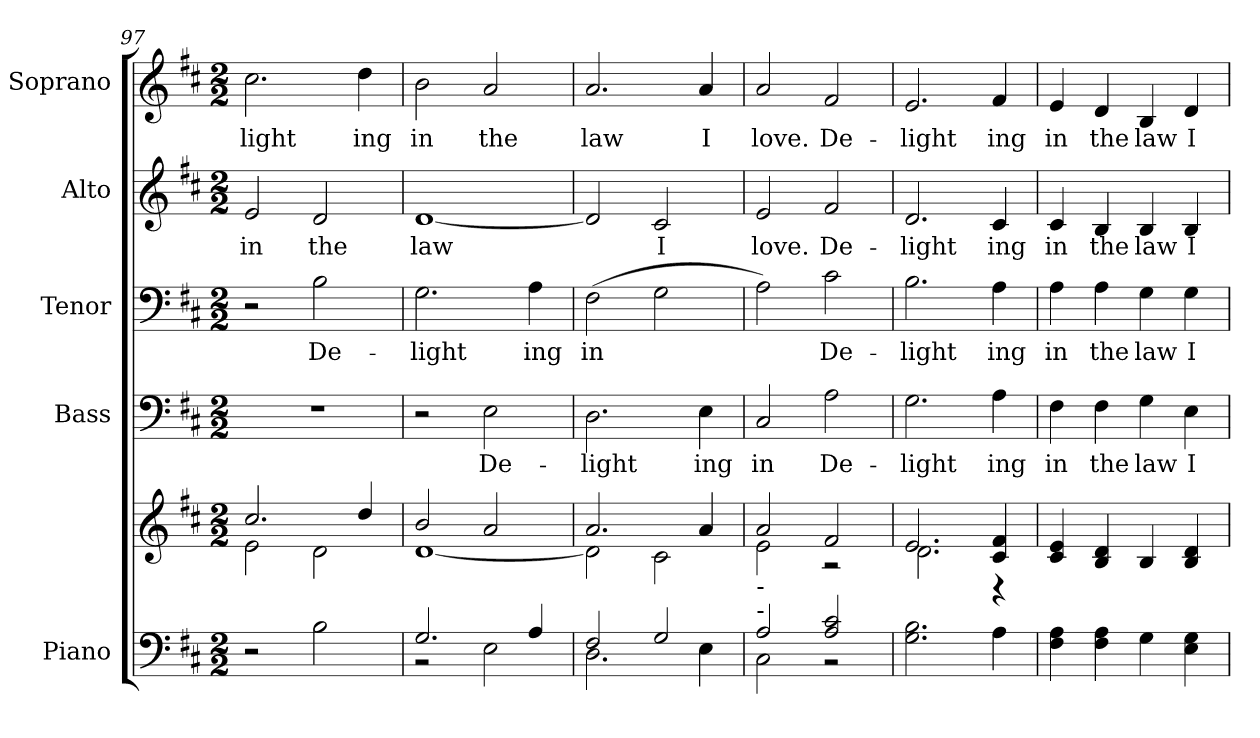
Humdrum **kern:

**kern	**kern	**kern	**text	**kern	**text	**kern	**text	**kern	**text
*part5	*part5	*part4	*part4	*part3	*part3	*part2	*part2	*part1	*part1
*staff6	*staff5	*staff4	*staff4	*staff3	*staff3	*staff2	*staff2	*staff1	*staff1
*I"Piano	*	*I"Bass	*	*I"Tenor	*	*I"Alto	*	*I"Soprano	*
*I'Pno.	*	*I'B.	*	*I'T.	*	*I'A.	*	*I'S.	*
*clefF4	*clefG2	*clefF4	*	*clefF4	*	*clefG2	*	*clefG2	*
*k[f#c#]	*k[f#c#]	*k[f#c#]	*	*k[f#c#]	*	*k[f#c#]	*	*k[f#c#]	*
*D:	*D:	*D:	*	*D:	*	*D:	*	*D:	*
*M2/2	*M2/2	*M2/2	*	*M2/2	*	*M2/2	*	*M2/2	*
=97	=97	=97	=97	=97	=97	=97	=97	=97	=97
*	*^	*	*	*	*	*	*	*	*
!	!	!	!	!	!	!	!	!LO:LY:b:color=#000000	!	!
!	!	!	!	!	!	!	!	!	!	!LO:LY:b:color=#000000
2r	2.cc#i/	2ei\	1r	.	2r	.	2ei/	in	2.cc#i\	-light
!	!	!	!	!	!	!LO:LY:b:color=#000000	!	!	!	!
!	!	!	!	!	!	!	!	!LO:LY:b:color=#000000	!	!
2Bi\	.	2di\	.	.	2Bi\	De-	2di/	the	.	.
!	!	!	!	!	!	!	!	!	!	!LO:LY:b:color=#000000
.	4ddi/	.	.	.	.	.	.	.	4ddi\	ing
=98	=98	=98	=98	=98	=98	=98	=98	=98	=98	=98
*^	*	*	*	*	*	*	*	*	*	*
!	!	!	!	!	!	!	!LO:LY:b:color=#000000	!	!	!	!
!	!	!	!	!	!	!	!	!	!LO:LY:b:color=#000000	!	!
!	!	!	!	!	!	!	!	!	!	!	!LO:LY:b:color=#000000
2.Gi/	2r	2bi/	[<1di	2r	.	2.Gi\	-light	[<1di	law	2bi\	in
!	!	!	!	!	!LO:LY:b:color=#000000	!	!	!	!	!	!
!	!	!	!	!	!	!	!	!	!	!	!LO:LY:b:color=#000000
.	2Ei\	2ai/	.	2Ei\	De-	.	.	.	.	2ai/	the
!	!	!	!	!	!	!	!LO:LY:b:color=#000000	!	!	!	!
4Ai/	.	.	.	.	.	4Ai\	ing	.	.	.	.
=99	=99	=99	=99	=99	=99	=99	=99	=99	=99	=99	=99
!	!	!	!	!	!LO:LY:b:color=#000000	!	!	!	!	!	!
!	!	!	!	!	!	!	!LO:LY:b:color=#000000	!	!	!	!
!	!	!	!	!	!	!	!	!	!	!	!LO:LY:b:color=#000000
2F#i/	2.Di\	2.ai/	2di\]	2.Di\	-light	(2F#i\	in	2di/]	.	2.ai/	law
!	!	!	!	!	!	!	!	!	!LO:LY:b:color=#000000	!	!
2Gi/	.	.	2c#i\	.	.	2Gi\	.	2c#i/	I	.	.
!	!	!	!	!	!LO:LY:b:color=#000000	!	!	!	!	!	!
!	!	!	!	!	!	!	!	!	!	!	!LO:LY:b:color=#000000
.	4Ei\	4ai/	.	4Ei\	ing	.	.	.	.	4ai/	I
=100	=100	=100	=100	=100	=100	=100	=100	=100	=100	=100	=100
!	!	!	!	!	!LO:LY:b:color=#000000	!	!	!	!	!	!
!	!	!	!	!	!	!	!	!	!LO:LY:b:color=#000000	!	!
!	!	!LO:TX:b:t=-	!	!	!	!	!	!	!	!	!
!LO:TX:a:t=-	!	!	!	!	!	!	!	!	!	!	!
!	!	!	!	!	!	!	!	!	!	!	!LO:LY:b:color=#000000
2Ai/	2C#i\	2ai/	2ei\	2C#i/	in	2Ai\)	.	2ei/	love.	2ai/	love.
!	!	!	!	!	!LO:LY:b:color=#000000	!	!	!	!	!	!
!	!	!	!	!	!	!	!LO:LY:b:color=#000000	!	!	!	!
!	!	!	!	!	!	!	!	!	!LO:LY:b:color=#000000	!	!
!	!	!	!	!	!	!	!	!	!	!	!LO:LY:b:color=#000000
2Ai/ 2c#i	2r	2f#i/	2r	2Ai\	De-	2c#i\	De-	2f#i/	De-	2f#i/	De-
*v	*v	*	*	*	*	*	*	*	*	*	*
=101	=101	=101	=101	=101	=101	=101	=101	=101	=101	=101
*^	*	*	*	*	*	*	*	*	*	*
!	!	!	!	!	!LO:LY:b:color=#000000	!	!	!	!	!	!
*v	*v	*	*	*	*	*	*	*	*	*	*
*^	*	*	*	*	*	*	*	*	*	*
!	!	!	!	!	!	!	!LO:LY:b:color=#000000	!	!	!	!
*v	*v	*	*	*	*	*	*	*	*	*	*
*^	*	*	*	*	*	*	*	*	*	*
!	!	!	!	!	!	!	!	!	!LO:LY:b:color=#000000	!	!
*v	*v	*	*	*	*	*	*	*	*	*	*
*^	*	*	*	*	*	*	*	*	*	*
!	!	!	!	!	!	!	!	!	!	!	!LO:LY:b:color=#000000
*v	*v	*	*	*	*	*	*	*	*	*	*
2.Gi\ 2.Bi	2.ei/	2.di\	2.Gi\	-light	2.Bi\	-light	2.di/	-light	2.ei/	-light
!	!	!	!	!LO:LY:b:color=#000000	!	!	!	!	!	!
!	!	!	!	!	!	!LO:LY:b:color=#000000	!	!	!	!
!	!	!	!	!	!	!	!	!LO:LY:b:color=#000000	!	!
!	!	!	!	!	!	!	!	!	!	!LO:LY:b:color=#000000
4Ai\	4c#i/ 4f#i	4r	4Ai\	ing	4Ai\	ing	4c#i/	ing	4f#i/	ing
*	*v	*v	*	*	*	*	*	*	*	*
!!LO:PB:g=z
=102	=102	=102	=102	=102	=102	=102	=102	=102	=102
*	*^	*	*	*	*	*	*	*	*
!	!	!	!	!LO:LY:b:color=#000000	!	!	!	!	!	!
*	*v	*v	*	*	*	*	*	*	*	*
*	*^	*	*	*	*	*	*	*	*
!	!	!	!	!	!	!LO:LY:b:color=#000000	!	!	!	!
*	*v	*v	*	*	*	*	*	*	*	*
*	*^	*	*	*	*	*	*	*	*
!	!	!	!	!	!	!	!	!LO:LY:b:color=#000000	!	!
*	*v	*v	*	*	*	*	*	*	*	*
*	*^	*	*	*	*	*	*	*	*
!	!	!	!	!	!	!	!	!	!	!LO:LY:b:color=#000000
*	*v	*v	*	*	*	*	*	*	*	*
4F#i\ 4Ai	4c#i/ 4ei	4F#i\	in	4Ai\	in	4c#i/	in	4ei/	in
!	!	!	!LO:LY:b:color=#000000	!	!	!	!	!	!
!	!	!	!	!	!LO:LY:b:color=#000000	!	!	!	!
!	!	!	!	!	!	!	!LO:LY:b:color=#000000	!	!
!	!	!	!	!	!	!	!	!	!LO:LY:b:color=#000000
4F#i\ 4Ai	4Bi/ 4di	4F#i\	the	4Ai\	the	4Bi/	the	4di/	the
!	!	!	!LO:LY:b:color=#000000	!	!	!	!	!	!
!	!	!	!	!	!LO:LY:b:color=#000000	!	!	!	!
!	!	!	!	!	!	!	!LO:LY:b:color=#000000	!	!
!	!	!	!	!	!	!	!	!	!LO:LY:b:color=#000000
4Gi\	4Bi/	4Gi\	law	4Gi\	law	4Bi/	law	4Bi/	law
!	!	!	!LO:LY:b:color=#000000	!	!	!	!	!	!
!	!	!	!	!	!LO:LY:b:color=#000000	!	!	!	!
!	!	!	!	!	!	!	!LO:LY:b:color=#000000	!	!
!	!	!	!	!	!	!	!	!	!LO:LY:b:color=#000000
4Ei\ 4Gi	4Bi/ 4di	4Ei\	I	4Gi\	I	4Bi/	I	4di/	I
=	=	=	=	=	=	=	=	=	=
*-	*-	*-	*-	*-	*-	*-	*-	*-	*-
